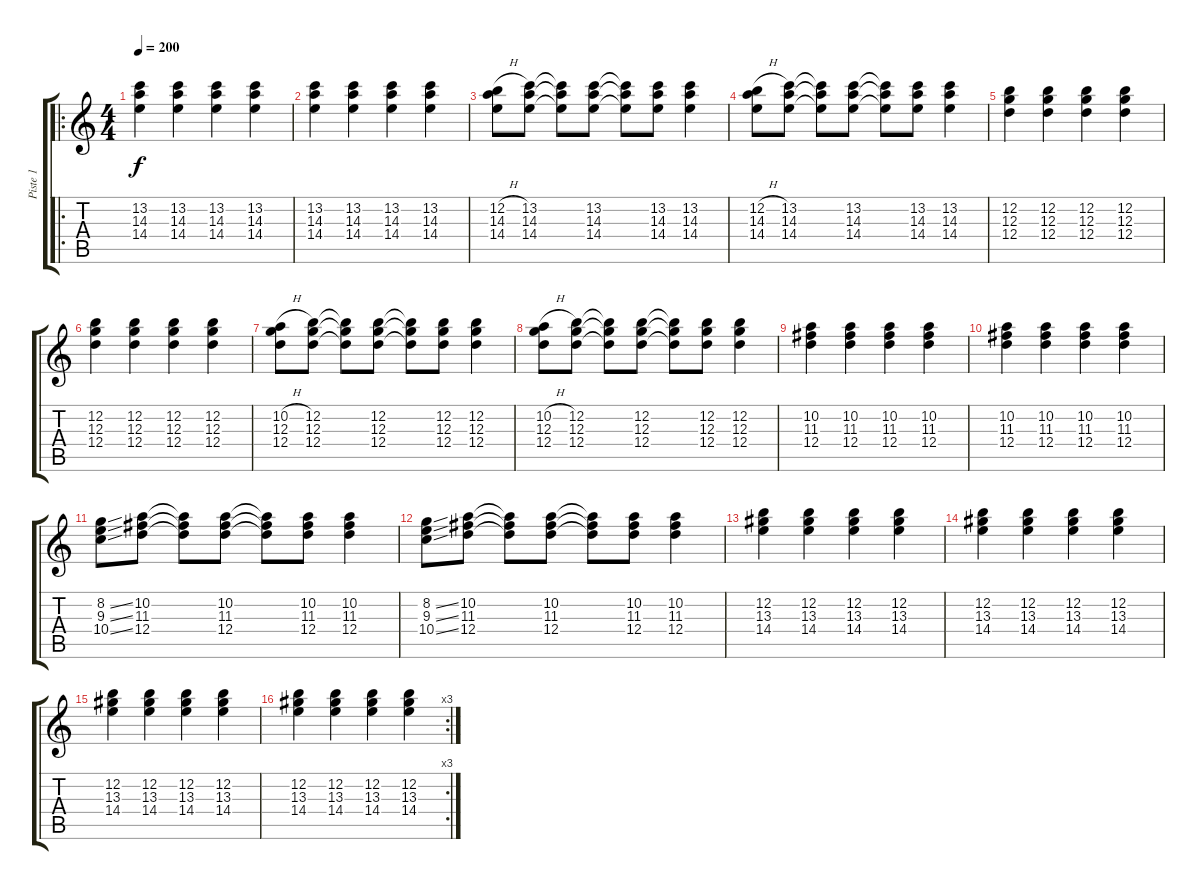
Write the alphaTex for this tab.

\track ("Piste 1" "Piste 1") {instrument distortionguitar}
\staff {score tabs}
\tuning (E4 B3 G3 D3 A2 E2) {hide}
\ro
\ts (4 4)
\tempo 200
\clef g2
\ks c
(13.2 14.3 14.4).4{dy f} (13.2 14.3 14.4).4 (13.2 14.3 14.4).4 (13.2 14.3 14.4).4 |
(13.2 14.3 14.4).4 (13.2 14.3 14.4).4 (13.2 14.3 14.4).4 (13.2 14.3 14.4).4 |
(12.2{h} 14.3 14.4).8 (13.2 14.3 14.4).8 (13.2{t} 14.3{t} 14.4{t}).8 (13.2 14.3 14.4).8 (13.2{t} 14.3{t} 14.4{t}).8 (13.2 14.3 14.4).8 (13.2 14.3 14.4).4 |
(12.2{h} 14.3 14.4).8 (13.2 14.3 14.4).8 (13.2{t} 14.3{t} 14.4{t}).8 (13.2 14.3 14.4).8 (13.2{t} 14.3{t} 14.4{t}).8 (13.2 14.3 14.4).8 (13.2 14.3 14.4).4 |
(12.2 12.3 12.4).4 (12.2 12.3 12.4).4 (12.2 12.3 12.4).4 (12.2 12.3 12.4).4 |
(12.2 12.3 12.4).4 (12.2 12.3 12.4).4 (12.2 12.3 12.4).4 (12.2 12.3 12.4).4 |
(10.2{h} 12.3 12.4).8 (12.2 12.3 12.4).8 (12.2{t} 12.3{t} 12.4{t}).8 (12.2 12.3 12.4).8 (12.2{t} 12.3{t} 12.4{t}).8 (12.2 12.3 12.4).8 (12.2 12.3 12.4).4 |
(10.2{h} 12.3 12.4).8 (12.2 12.3 12.4).8 (12.2{t} 12.3{t} 12.4{t}).8 (12.2 12.3 12.4).8 (12.2{t} 12.3{t} 12.4{t}).8 (12.2 12.3 12.4).8 (12.2 12.3 12.4).4 |
(10.2 11.3 12.4).4 (10.2 11.3 12.4).4 (10.2 11.3 12.4).4 (10.2 11.3 12.4).4 |
(10.2 11.3 12.4).4 (10.2 11.3 12.4).4 (10.2 11.3 12.4).4 (10.2 11.3 12.4).4 |
(8.2{ss} 9.3{ss} 10.4{ss}).8 (10.2 11.3 12.4).8 (10.2{t} 11.3{t} 12.4{t}).8 (10.2 11.3 12.4).8 (10.2{t} 11.3{t} 12.4{t}).8 (10.2 11.3 12.4).8 (10.2 11.3 12.4).4 |
(8.2{ss} 9.3{ss} 10.4{ss}).8 (10.2 11.3 12.4).8 (10.2{t} 11.3{t} 12.4{t}).8 (10.2 11.3 12.4).8 (10.2{t} 11.3{t} 12.4{t}).8 (10.2 11.3 12.4).8 (10.2 11.3 12.4).4 |
(12.2 13.3 14.4).4 (12.2 13.3 14.4).4 (12.2 13.3 14.4).4 (12.2 13.3 14.4).4 |
(12.2 13.3 14.4).4 (12.2 13.3 14.4).4 (12.2 13.3 14.4).4 (12.2 13.3 14.4).4 |
(12.2 13.3 14.4).4 (12.2 13.3 14.4).4 (12.2 13.3 14.4).4 (12.2 13.3 14.4).4 |
\rc 3
(12.2 13.3 14.4).4 (12.2 13.3 14.4).4 (12.2 13.3 14.4).4 (12.2 13.3 14.4).4
